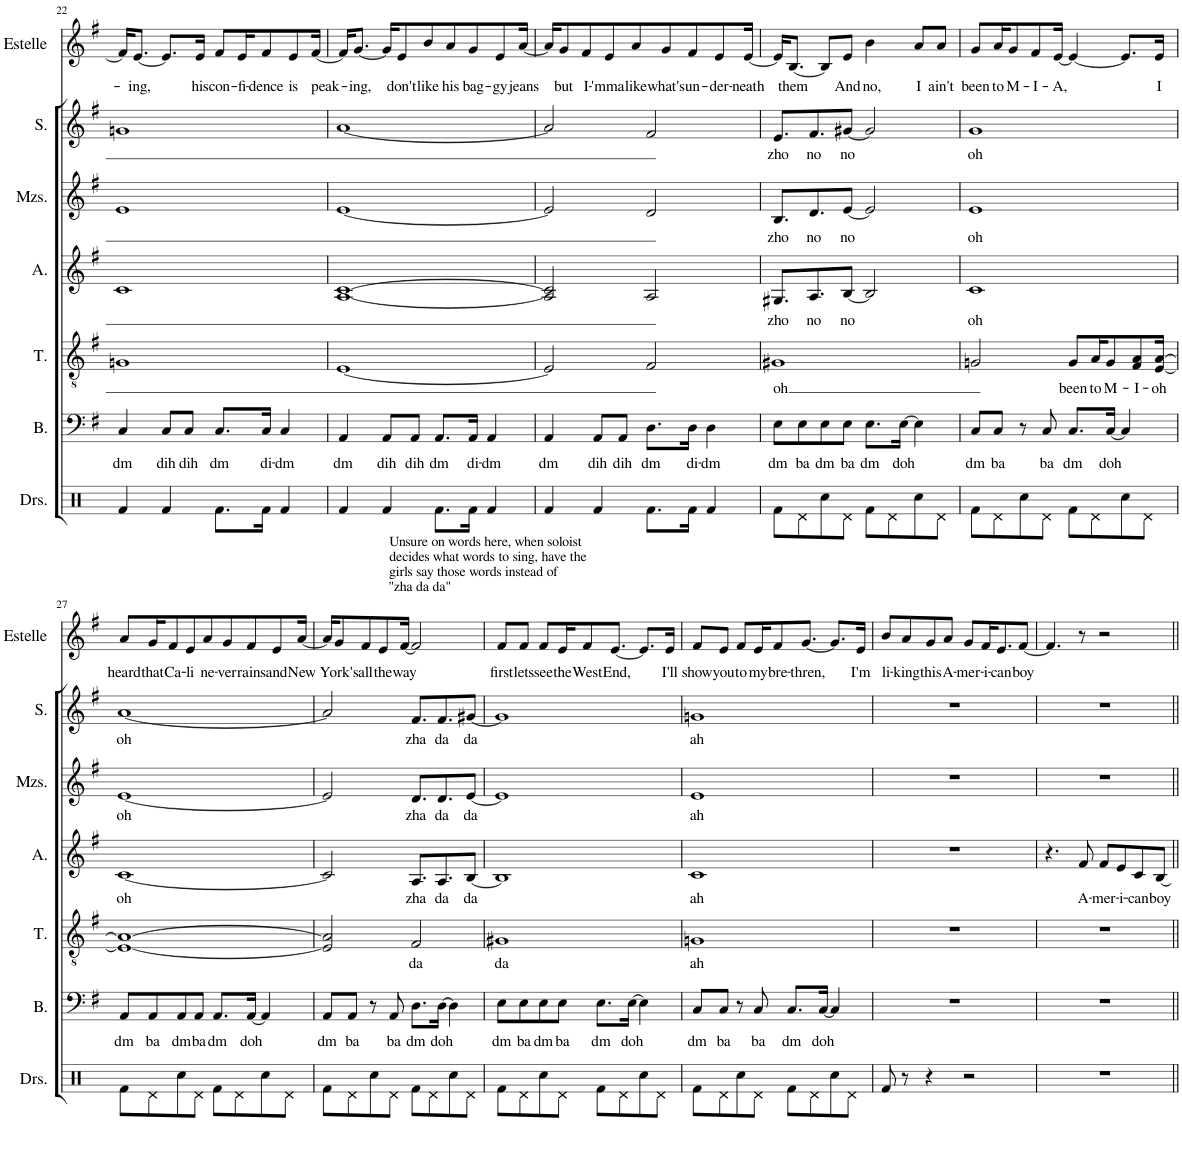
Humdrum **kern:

**kern	**text	**kern	**text	**kern	**text	**kern	**text	**kern	**text	**kern	**text
*part6	*part6	*part5	*part5	*part4	*part4	*part3	*part3	*part2	*part2	*part1	*part1
*staff6	*staff6	*staff5	*staff5	*staff4	*staff4	*staff3	*staff3	*staff2	*staff2	*staff1	*staff1
*I"Bass	*	*I"Tenor	*	*I"Alto	*	*I"Mezzo-soprano	*	*I"Soprano	*	*I"Estelle	*
*I'B.	*	*I'T.	*	*I'A.	*	*I'Mzs.	*	*I'S.	*	*I'Estelle	*
!!LO:PB:g=z
*clefF4	*	*clefGv2	*	*clefG2	*	*clefG2	*	*clefG2	*	*clefG2	*
*k[f#]	*	*k[f#]	*	*k[f#]	*	*k[f#]	*	*k[f#]	*	*k[f#]	*
*M4/4	*	*M4/4	*	*M4/4	*	*M4/4	*	*M4/4	*	*M4/4	*
=22	=22	=22	=22	=22	=22	=22	=22	=22	=22	=22	=22
!	!LO:LY:b	!	!	!	!	!	!	!	!	!	!
4C/	dm	1Gn	.	1c	.	1e	.	1gn	.	16f#/KL]	.
!	!	!	!	!	!	!	!	!	!	!	!LO:LY:b
.	.	.	.	.	.	.	.	.	.	[8.e/J	-ing,
!	!LO:LY:b	!	!	!	!	!	!	!	!	!	!
8C/L	dih	.	.	.	.	.	.	.	.	8.e/L]	.
!	!LO:LY:b	!	!	!	!	!	!	!	!	!	!
8C/J	dih	.	.	.	.	.	.	.	.	.	.
!	!	!	!	!	!	!	!	!	!	!	!LO:LY:b
.	.	.	.	.	.	.	.	.	.	16e/Jk	his
!	!LO:LY:b	!	!	!	!	!	!	!	!	!	!LO:LY:b
8.C/L	dm	.	.	.	.	.	.	.	.	8f#/L	con-
!	!	!	!	!	!	!	!	!	!	!	!LO:LY:b
.	.	.	.	.	.	.	.	.	.	16e/K	-fi-
!	!LO:LY:b	!	!	!	!	!	!	!	!	!	!LO:LY:b
16C/Jk	di-	.	.	.	.	.	.	.	.	8f#/	-dence
!	!LO:LY:b	!	!	!	!	!	!	!	!	!	!
4C/	-dm	.	.	.	.	.	.	.	.	.	.
!	!	!	!	!	!	!	!	!	!	!	!LO:LY:b
.	.	.	.	.	.	.	.	.	.	8e/	is
!	!	!	!	!	!	!	!	!	!	!	!LO:LY:b
.	.	.	.	.	.	.	.	.	.	[16f#/Jk	peak-
=23	=23	=23	=23	=23	=23	=23	=23	=23	=23	=23	=23
!	!LO:LY:b	!	!	!	!	!	!	!	!	!	!
4AA/	dm	[1E	.	[1A [1c	.	[1e	.	[1a	.	16f#/KL]	.
!	!	!	!	!	!	!	!	!	!	!	!LO:LY:b
.	.	.	.	.	.	.	.	.	.	[8.g/J	-ing,
!	!LO:LY:b	!	!	!	!	!	!	!	!	!	!
8AA/L	dih	.	.	.	.	.	.	.	.	16g/KL]	.
!	!	!	!	!	!	!	!	!	!	!	!LO:LY:b
.	.	.	.	.	.	.	.	.	.	8e/	don't
!	!LO:LY:b	!	!	!	!	!	!	!	!	!	!
8AA/J	dih	.	.	.	.	.	.	.	.	.	.
!	!	!	!	!	!	!	!	!	!	!	!LO:LY:b
.	.	.	.	.	.	.	.	.	.	8b/	like
!	!LO:LY:b	!	!	!	!	!	!	!	!	!	!
8.AA/L	dm	.	.	.	.	.	.	.	.	.	.
!	!	!	!	!	!	!	!	!	!	!	!LO:LY:b
.	.	.	.	.	.	.	.	.	.	8a/	his
!	!LO:LY:b	!	!	!	!	!	!	!	!	!	!LO:LY:b
16AA/Jk	di-	.	.	.	.	.	.	.	.	8g/	bag-
!	!LO:LY:b	!	!	!	!	!	!	!	!	!	!
4AA/	-dm	.	.	.	.	.	.	.	.	.	.
!	!	!	!	!	!	!	!	!	!	!	!LO:LY:b
.	.	.	.	.	.	.	.	.	.	8e/	-gy
!	!	!	!	!	!	!	!	!	!	!	!LO:LY:b
.	.	.	.	.	.	.	.	.	.	[16a/Jk	jeans
=24	=24	=24	=24	=24	=24	=24	=24	=24	=24	=24	=24
!	!LO:LY:b	!	!	!	!	!	!	!	!	!	!
4AA/	dm	2E/]	.	2A/] 2c/]	.	2e/]	.	2a/]	.	16a/KL]	.
!	!	!	!	!	!	!	!	!	!	!	!LO:LY:b
.	.	.	.	.	.	.	.	.	.	8g/	but
!	!	!	!	!	!	!	!	!	!	!	!LO:LY:b
.	.	.	.	.	.	.	.	.	.	8f#/	I-
!	!LO:LY:b	!	!	!	!	!	!	!	!	!	!
8AA/L	dih	.	.	.	.	.	.	.	.	.	.
!	!	!	!	!	!	!	!	!	!	!	!LO:LY:b
.	.	.	.	.	.	.	.	.	.	8e/	-'mma
!	!LO:LY:b	!	!	!	!	!	!	!	!	!	!
8AA/J	dih	.	.	.	.	.	.	.	.	.	.
!	!	!	!	!	!	!	!	!	!	!	!LO:LY:b
.	.	.	.	.	.	.	.	.	.	8a/	like
!	!LO:LY:b	!	!	!	!	!	!	!	!	!	!
8.D\L	dm	2F#/	.	2A/	.	2d/	.	2f#/	.	.	.
!	!	!	!	!	!	!	!	!	!	!	!LO:LY:b
.	.	.	.	.	.	.	.	.	.	8g/	what's
!	!LO:LY:b	!	!	!	!	!	!	!	!	!	!LO:LY:b
16D\Jk	di-	.	.	.	.	.	.	.	.	8f#/	un-
!	!LO:LY:b	!	!	!	!	!	!	!	!	!	!
4D\	-dm	.	.	.	.	.	.	.	.	.	.
!	!	!	!	!	!	!	!	!	!	!	!LO:LY:b
.	.	.	.	.	.	.	.	.	.	8e/	-der-
!	!	!	!	!	!	!	!	!	!	!	!LO:LY:b
.	.	.	.	.	.	.	.	.	.	[16e/Jk	-neath
=25	=25	=25	=25	=25	=25	=25	=25	=25	=25	=25	=25
!	!LO:LY:b	!	!LO:LY:b	!	!LO:LY:b	!	!LO:LY:b	!	!LO:LY:b	!	!
8E\L	dm	1G#X	oh	8.G#X/L	zho	8.B/L	zho	8.e/L	zho	16e/KL]	.
!	!	!	!	!	!	!	!	!	!	!	!LO:LY:b
.	.	.	.	.	.	.	.	.	.	[8.B/J	them
!	!LO:LY:b	!	!	!	!	!	!	!	!	!	!
8E\	ba	.	.	.	.	.	.	.	.	.	.
!	!	!	!	!	!LO:LY:b	!	!LO:LY:b	!	!LO:LY:b	!	!
.	.	.	.	8.A/	no	8.d/	no	8.f#/	no	.	.
!	!LO:LY:b	!	!	!	!	!	!	!	!	!	!
8E\	dm	.	.	.	.	.	.	.	.	8B/L]	.
!	!LO:LY:b	!	!	!	!LO:LY:b	!	!LO:LY:b	!	!LO:LY:b	!	!LO:LY:b
8E\J	ba	.	.	[8B/J	no	[8e/J	no	[8g#X/J	no	8e/J	And
!	!LO:LY:b	!	!	!	!	!	!	!	!	!	!LO:LY:b
8.E\L	dm	.	.	2B/]	.	2e/]	.	2g#/]	.	4b\	no,
!	!LO:LY:b	!	!	!	!	!	!	!	!	!	!
[16E\Jk	doh	.	.	.	.	.	.	.	.	.	.
!	!	!	!	!	!	!	!	!	!	!	!LO:LY:b
4E\]	.	.	.	.	.	.	.	.	.	8a/L	I
!	!	!	!	!	!	!	!	!	!	!	!LO:LY:b
.	.	.	.	.	.	.	.	.	.	8a/J	ain't
=26	=26	=26	=26	=26	=26	=26	=26	=26	=26	=26	=26
!	!LO:LY:b	!	!	!	!LO:LY:b	!	!LO:LY:b	!	!LO:LY:b	!	!LO:LY:b
8C/L	dm	2Gn/	.	1c	oh	1e	oh	1g	oh	8g/L	been
!	!LO:LY:b	!	!	!	!	!	!	!	!	!	!LO:LY:b
8C/J	ba	.	.	.	.	.	.	.	.	16a/K	to
!	!	!	!	!	!	!	!	!	!	!	!LO:LY:b
.	.	.	.	.	.	.	.	.	.	8g/	M-
8r	.	.	.	.	.	.	.	.	.	.	.
!	!	!	!	!	!	!	!	!	!	!	!LO:LY:b
.	.	.	.	.	.	.	.	.	.	8f#/	-I-
!	!LO:LY:b	!	!	!	!	!	!	!	!	!	!
8C/	ba	.	.	.	.	.	.	.	.	.	.
!	!	!	!	!	!	!	!	!	!	!	!LO:LY:b
.	.	.	.	.	.	.	.	.	.	[16e/Jk	-A,
!	!LO:LY:b	!	!LO:LY:b	!	!	!	!	!	!	!	!
8.C/L	dm	8G/L	been	.	.	.	.	.	.	4e/_	.
!	!	!	!LO:LY:b	!	!	!	!	!	!	!	!
.	.	16A/K	to	.	.	.	.	.	.	.	.
!	!LO:LY:b	!	!LO:LY:b	!	!	!	!	!	!	!	!
[16C/Jk	doh	8G/	M-	.	.	.	.	.	.	.	.
4C/]	.	.	.	.	.	.	.	.	.	8.e/L]	.
!	!	!	!LO:LY:b	!	!	!	!	!	!	!	!
.	.	8F#/ 8A/	-I-	.	.	.	.	.	.	.	.
!	!	!	!LO:LY:b	!	!	!	!	!	!	!	!LO:LY:b
.	.	[16E/ [16A/Jk	-oh	.	.	.	.	.	.	16e/Jk	I
!!LO:LB:g=z
=27	=27	=27	=27	=27	=27	=27	=27	=27	=27	=27	=27
!	!LO:LY:b	!	!	!	!LO:LY:b	!	!LO:LY:b	!	!LO:LY:b	!	!LO:LY:b
8AA/L	dm	1E_ 1A_	.	[1c	oh	[1e	oh	[1a	oh	8a/L	heard
!	!LO:LY:b	!	!	!	!	!	!	!	!	!	!LO:LY:b
8AA/	ba	.	.	.	.	.	.	.	.	16g/K	that
!	!	!	!	!	!	!	!	!	!	!	!LO:LY:b
.	.	.	.	.	.	.	.	.	.	8f#/	Ca-
!	!LO:LY:b	!	!	!	!	!	!	!	!	!	!
8AA/	dm	.	.	.	.	.	.	.	.	.	.
!	!	!	!	!	!	!	!	!	!	!	!LO:LY:b
.	.	.	.	.	.	.	.	.	.	8e/	-li
!	!LO:LY:b	!	!	!	!	!	!	!	!	!	!
8AA/J	ba	.	.	.	.	.	.	.	.	.	.
!	!	!	!	!	!	!	!	!	!	!	!LO:LY:b
.	.	.	.	.	.	.	.	.	.	8a/	ne-
!	!LO:LY:b	!	!	!	!	!	!	!	!	!	!
8.AA/L	dm	.	.	.	.	.	.	.	.	.	.
!	!	!	!	!	!	!	!	!	!	!	!LO:LY:b
.	.	.	.	.	.	.	.	.	.	8g/	-ver
!	!LO:LY:b	!	!	!	!	!	!	!	!	!	!LO:LY:b
[16AA/Jk	doh	.	.	.	.	.	.	.	.	8f#/	rains
4AA/]	.	.	.	.	.	.	.	.	.	.	.
!	!	!	!	!	!	!	!	!	!	!	!LO:LY:b
.	.	.	.	.	.	.	.	.	.	8e/	and
!	!	!	!	!	!	!	!	!	!	!	!LO:LY:b
.	.	.	.	.	.	.	.	.	.	[16a/Jk	New
=28	=28	=28	=28	=28	=28	=28	=28	=28	=28	=28	=28
!	!LO:LY:b	!	!	!	!	!	!	!	!	!	!
8AA/L	dm	2E/] 2A/]	.	2c/]	.	2e/]	.	2a/]	.	16a/KL]	.
!	!	!	!	!	!	!	!	!	!	!	!LO:LY:b
.	.	.	.	.	.	.	.	.	.	8g/	York's
!	!LO:LY:b	!	!	!	!	!	!	!	!	!	!
8AA/J	ba	.	.	.	.	.	.	.	.	.	.
!	!	!	!	!	!	!	!	!	!	!	!LO:LY:b
.	.	.	.	.	.	.	.	.	.	8f#/	all
8r	.	.	.	.	.	.	.	.	.	.	.
!	!	!	!	!	!	!	!	!	!	!	!LO:LY:b
.	.	.	.	.	.	.	.	.	.	8e/	the
!	!LO:LY:b	!	!	!	!	!	!	!	!	!	!
8AA/	ba	.	.	.	.	.	.	.	.	.	.
!	!	!	!	!	!	!	!	!	!	!	!LO:LY:b
.	.	.	.	.	.	.	.	.	.	[16f#/Jk	way
!	!	!	!	!	!	!	!	!	!	!LO:TX:a:t=Unsure on words here, when soloist	!
!	!	!	!	!	!	!	!	!	!	!LO:TX:a:t=decides what words to sing, have the	!
!	!	!	!	!	!	!	!	!	!	!LO:TX:a:t=girls say those words instead of	!
!	!	!	!	!	!	!	!	!	!	!LO:TX:a:t="zha da da"	!
!	!LO:LY:b	!	!LO:LY:b	!	!LO:LY:b	!	!LO:LY:b	!	!LO:LY:b	!	!
8.D\L	dm	2F#/	da	8.A/L	zha	8.d/L	zha	8.f#/L	zha	2f#/]	.
!	!LO:LY:b	!	!	!	!LO:LY:b	!	!LO:LY:b	!	!LO:LY:b	!	!
[16D\Jk	doh	.	.	8.A/	da	8.d/	da	8.f#/	da	.	.
4D\]	.	.	.	.	.	.	.	.	.	.	.
!	!	!	!	!	!LO:LY:b	!	!LO:LY:b	!	!LO:LY:b	!	!
.	.	.	.	[8B/J	da	[8e/J	da	[8g#X/J	da	.	.
=29	=29	=29	=29	=29	=29	=29	=29	=29	=29	=29	=29
!	!LO:LY:b	!	!LO:LY:b	!	!	!	!	!	!	!	!LO:LY:b
8E\L	dm	1G#X	da	1B]	.	1e]	.	1g#]	.	8f#/L	first
!	!LO:LY:b	!	!	!	!	!	!	!	!	!	!LO:LY:b
8E\	ba	.	.	.	.	.	.	.	.	8f#/J	lets
!	!LO:LY:b	!	!	!	!	!	!	!	!	!	!LO:LY:b
8E\	dm	.	.	.	.	.	.	.	.	8f#/L	see
!	!LO:LY:b	!	!	!	!	!	!	!	!	!	!LO:LY:b
8E\J	ba	.	.	.	.	.	.	.	.	16e/K	the
!	!	!	!	!	!	!	!	!	!	!	!LO:LY:b
.	.	.	.	.	.	.	.	.	.	8f#/	West
!	!LO:LY:b	!	!	!	!	!	!	!	!	!	!
8.E\L	dm	.	.	.	.	.	.	.	.	.	.
!	!	!	!	!	!	!	!	!	!	!	!LO:LY:b
.	.	.	.	.	.	.	.	.	.	[8.e/J	End,
!	!LO:LY:b	!	!	!	!	!	!	!	!	!	!
[16E\Jk	doh	.	.	.	.	.	.	.	.	.	.
4E\]	.	.	.	.	.	.	.	.	.	8.e/L]	.
!	!	!	!	!	!	!	!	!	!	!	!LO:LY:b
.	.	.	.	.	.	.	.	.	.	16e/Jk	I'll
=30	=30	=30	=30	=30	=30	=30	=30	=30	=30	=30	=30
!	!LO:LY:b	!	!LO:LY:b	!	!LO:LY:b	!	!LO:LY:b	!	!LO:LY:b	!	!LO:LY:b
8C/L	dm	1Gn	ah	1c	ah	1e	ah	1gn	ah	8f#/L	show
!	!LO:LY:b	!	!	!	!	!	!	!	!	!	!LO:LY:b
8C/J	ba	.	.	.	.	.	.	.	.	8e/J	you
!	!	!	!	!	!	!	!	!	!	!	!LO:LY:b
8r	.	.	.	.	.	.	.	.	.	8f#/L	to
!	!LO:LY:b	!	!	!	!	!	!	!	!	!	!LO:LY:b
8C/	ba	.	.	.	.	.	.	.	.	16e/K	my
!	!	!	!	!	!	!	!	!	!	!	!LO:LY:b
.	.	.	.	.	.	.	.	.	.	8f#/	bre-
!	!LO:LY:b	!	!	!	!	!	!	!	!	!	!
8.C/L	dm	.	.	.	.	.	.	.	.	.	.
!	!	!	!	!	!	!	!	!	!	!	!LO:LY:b
.	.	.	.	.	.	.	.	.	.	[8.g/J	-thren,
!	!LO:LY:b	!	!	!	!	!	!	!	!	!	!
[16C/Jk	doh	.	.	.	.	.	.	.	.	.	.
4C/]	.	.	.	.	.	.	.	.	.	8.g/L]	.
!	!	!	!	!	!	!	!	!	!	!	!LO:LY:b
.	.	.	.	.	.	.	.	.	.	16e/Jk	I'm
=31	=31	=31	=31	=31	=31	=31	=31	=31	=31	=31	=31
!	!	!	!	!	!	!	!	!	!	!	!LO:LY:b
1r	.	1r	.	1r	.	1r	.	1r	.	8b/L	li-
!	!	!	!	!	!	!	!	!	!	!	!LO:LY:b
.	.	.	.	.	.	.	.	.	.	8a/	-king
!	!	!	!	!	!	!	!	!	!	!	!LO:LY:b
.	.	.	.	.	.	.	.	.	.	8g/	this
!	!	!	!	!	!	!	!	!	!	!	!LO:LY:b
.	.	.	.	.	.	.	.	.	.	8a/J	A-
!	!	!	!	!	!	!	!	!	!	!	!LO:LY:b
.	.	.	.	.	.	.	.	.	.	8g/L	-mer-
!	!	!	!	!	!	!	!	!	!	!	!LO:LY:b
.	.	.	.	.	.	.	.	.	.	16f#/K	-i-
!	!	!	!	!	!	!	!	!	!	!	!LO:LY:b
.	.	.	.	.	.	.	.	.	.	8.e/	-can
!	!	!	!	!	!	!	!	!	!	!	!LO:LY:b
.	.	.	.	.	.	.	.	.	.	[8f#/J	boy
=32	=32	=32	=32	=32	=32	=32	=32	=32	=32	=32	=32
1r	.	1r	.	4.r	.	1r	.	1r	.	4.f#/]	.
!	!	!	!	!	!LO:LY:b	!	!	!	!	!	!
.	.	.	.	8f#/	A-	.	.	.	.	8r	.
!	!	!	!	!	!LO:LY:b	!	!	!	!	!	!
.	.	.	.	8f#/L	-mer-	.	.	.	.	2r	.
!	!	!	!	!	!LO:LY:b	!	!	!	!	!	!
.	.	.	.	8e/	-i-	.	.	.	.	.	.
!	!	!	!	!	!LO:LY:b	!	!	!	!	!	!
.	.	.	.	8c/	-can	.	.	.	.	.	.
!	!	!	!	!	!LO:LY:b	!	!	!	!	!	!
.	.	.	.	[8B/J	boy	.	.	.	.	.	.
=||	=||	=||	=||	=||	=||	=||	=||	=||	=||	=||	=||
*-	*-	*-	*-	*-	*-	*-	*-	*-	*-	*-	*-
